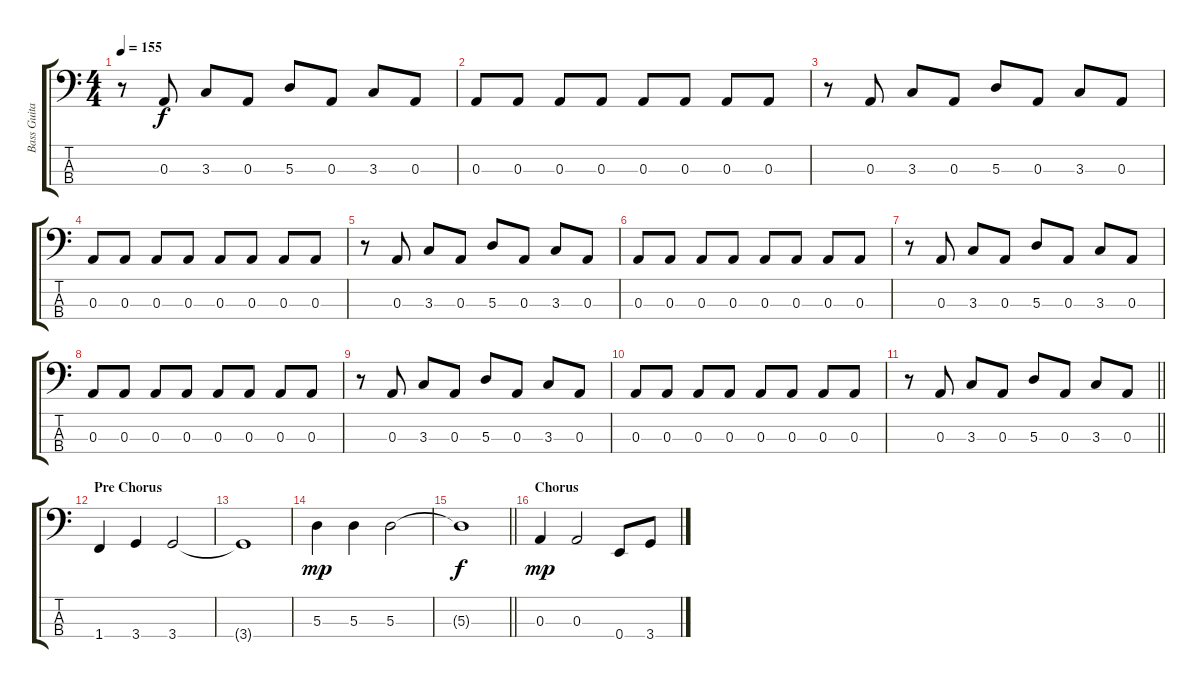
\track ("Bass Guitar" "Bass Guita") {instrument electricbassfinger}
\staff {score tabs}
\tuning (G2 D2 A1 E1) {hide}
\ts (4 4)
\tempo 155
\clef f4
\ks c
r.8{dy f} 0.3.8 3.3.8 0.3.8 5.3.8 0.3.8 3.3.8 0.3.8 |
0.3.8 0.3.8 0.3.8 0.3.8 0.3.8 0.3.8 0.3.8 0.3.8 |
r.8 0.3.8 3.3.8 0.3.8 5.3.8 0.3.8 3.3.8 0.3.8 |
0.3.8 0.3.8 0.3.8 0.3.8 0.3.8 0.3.8 0.3.8 0.3.8 |
r.8 0.3.8 3.3.8 0.3.8 5.3.8 0.3.8 3.3.8 0.3.8 |
0.3.8 0.3.8 0.3.8 0.3.8 0.3.8 0.3.8 0.3.8 0.3.8 |
r.8 0.3.8 3.3.8 0.3.8 5.3.8 0.3.8 3.3.8 0.3.8 |
0.3.8 0.3.8 0.3.8 0.3.8 0.3.8 0.3.8 0.3.8 0.3.8 |
r.8 0.3.8 3.3.8 0.3.8 5.3.8 0.3.8 3.3.8 0.3.8 |
0.3.8 0.3.8 0.3.8 0.3.8 0.3.8 0.3.8 0.3.8 0.3.8 |
\barLineRight lightlight
r.8 0.3.8 3.3.8 0.3.8 5.3.8 0.3.8 3.3.8 0.3.8 |
\section ("" "Pre Chorus")
1.4.4 3.4.4 3.4.2 |
3.4{t}.1 |
5.3.4{dy mp} 5.3.4 5.3.2 |
\barLineRight lightlight
5.3{t}.1{dy f} |
\section ("" "Chorus")
0.3.4{dy mp} 0.3.2 0.4.8 3.4.8
